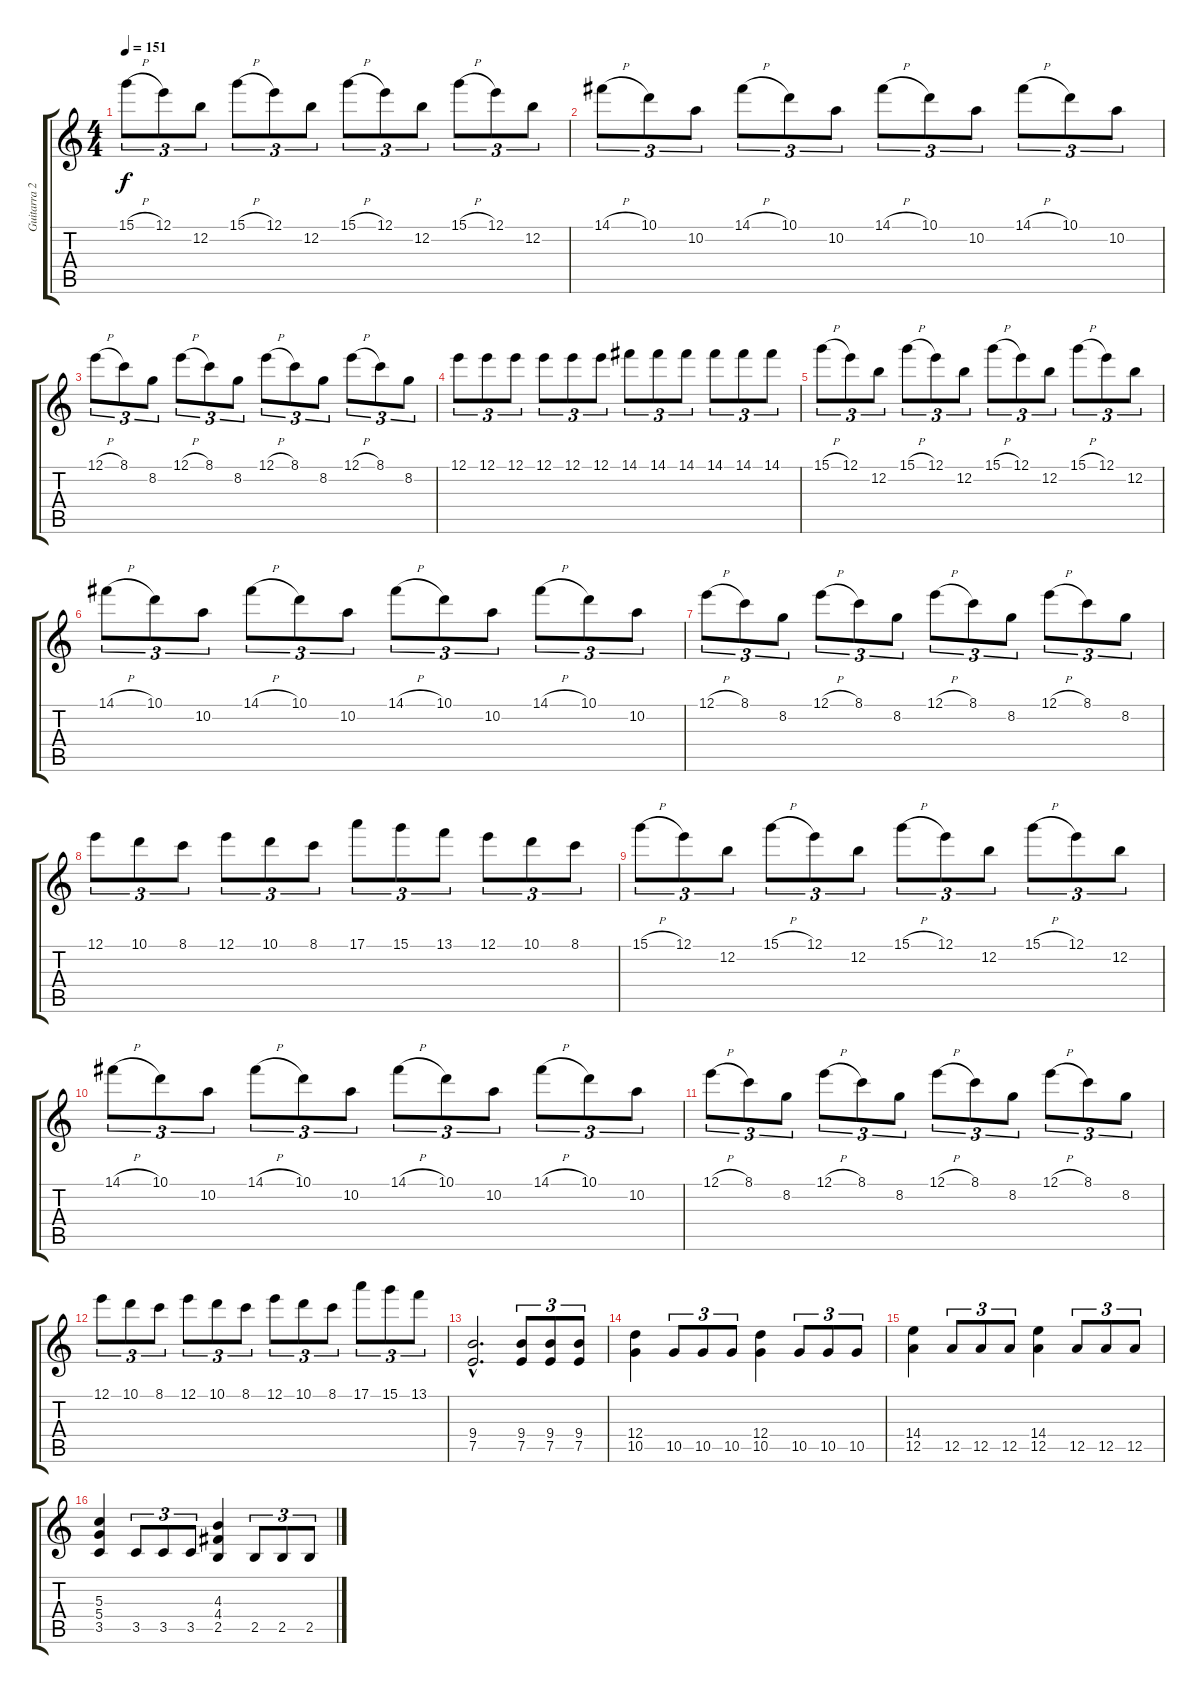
\track ("Guitarra 2/ solo" "Guitarra 2") {instrument distortionguitar}
\staff {score tabs}
\tuning (E4 B3 G3 D3 A2 E2) {hide}
\ts (4 4)
\tempo 151
\clef g2
\ks c
15.1{h}.8{tu (3 2) dy f} 12.1.8{tu (3 2)} 12.2.8{tu (3 2)} 15.1{h}.8{tu (3 2)} 12.1.8{tu (3 2)} 12.2.8{tu (3 2)} 15.1{h}.8{tu (3 2)} 12.1.8{tu (3 2)} 12.2.8{tu (3 2)} 15.1{h}.8{tu (3 2)} 12.1.8{tu (3 2)} 12.2.8{tu (3 2)} |
14.1{h}.8{tu (3 2)} 10.1.8{tu (3 2)} 10.2.8{tu (3 2)} 14.1{h}.8{tu (3 2)} 10.1.8{tu (3 2)} 10.2.8{tu (3 2)} 14.1{h}.8{tu (3 2)} 10.1.8{tu (3 2)} 10.2.8{tu (3 2)} 14.1{h}.8{tu (3 2)} 10.1.8{tu (3 2)} 10.2.8{tu (3 2)} |
12.1{h}.8{tu (3 2)} 8.1.8{tu (3 2)} 8.2.8{tu (3 2)} 12.1{h}.8{tu (3 2)} 8.1.8{tu (3 2)} 8.2.8{tu (3 2)} 12.1{h}.8{tu (3 2)} 8.1.8{tu (3 2)} 8.2.8{tu (3 2)} 12.1{h}.8{tu (3 2)} 8.1.8{tu (3 2)} 8.2.8{tu (3 2)} |
12.1.8{tu (3 2)} 12.1.8{tu (3 2)} 12.1.8{tu (3 2)} 12.1.8{tu (3 2)} 12.1.8{tu (3 2)} 12.1.8{tu (3 2)} 14.1.8{tu (3 2)} 14.1.8{tu (3 2)} 14.1.8{tu (3 2)} 14.1.8{tu (3 2)} 14.1.8{tu (3 2)} 14.1.8{tu (3 2)} |
15.1{h}.8{tu (3 2)} 12.1.8{tu (3 2)} 12.2.8{tu (3 2)} 15.1{h}.8{tu (3 2)} 12.1.8{tu (3 2)} 12.2.8{tu (3 2)} 15.1{h}.8{tu (3 2)} 12.1.8{tu (3 2)} 12.2.8{tu (3 2)} 15.1{h}.8{tu (3 2)} 12.1.8{tu (3 2)} 12.2.8{tu (3 2)} |
14.1{h}.8{tu (3 2)} 10.1.8{tu (3 2)} 10.2.8{tu (3 2)} 14.1{h}.8{tu (3 2)} 10.1.8{tu (3 2)} 10.2.8{tu (3 2)} 14.1{h}.8{tu (3 2)} 10.1.8{tu (3 2)} 10.2.8{tu (3 2)} 14.1{h}.8{tu (3 2)} 10.1.8{tu (3 2)} 10.2.8{tu (3 2)} |
12.1{h}.8{tu (3 2)} 8.1.8{tu (3 2)} 8.2.8{tu (3 2)} 12.1{h}.8{tu (3 2)} 8.1.8{tu (3 2)} 8.2.8{tu (3 2)} 12.1{h}.8{tu (3 2)} 8.1.8{tu (3 2)} 8.2.8{tu (3 2)} 12.1{h}.8{tu (3 2)} 8.1.8{tu (3 2)} 8.2.8{tu (3 2)} |
12.1.8{tu (3 2)} 10.1.8{tu (3 2)} 8.1.8{tu (3 2)} 12.1.8{tu (3 2)} 10.1.8{tu (3 2)} 8.1.8{tu (3 2)} 17.1.8{tu (3 2)} 15.1.8{tu (3 2)} 13.1.8{tu (3 2)} 12.1.8{tu (3 2)} 10.1.8{tu (3 2)} 8.1.8{tu (3 2)} |
15.1{h}.8{tu (3 2)} 12.1.8{tu (3 2)} 12.2.8{tu (3 2)} 15.1{h}.8{tu (3 2)} 12.1.8{tu (3 2)} 12.2.8{tu (3 2)} 15.1{h}.8{tu (3 2)} 12.1.8{tu (3 2)} 12.2.8{tu (3 2)} 15.1{h}.8{tu (3 2)} 12.1.8{tu (3 2)} 12.2.8{tu (3 2)} |
14.1{h}.8{tu (3 2)} 10.1.8{tu (3 2)} 10.2.8{tu (3 2)} 14.1{h}.8{tu (3 2)} 10.1.8{tu (3 2)} 10.2.8{tu (3 2)} 14.1{h}.8{tu (3 2)} 10.1.8{tu (3 2)} 10.2.8{tu (3 2)} 14.1{h}.8{tu (3 2)} 10.1.8{tu (3 2)} 10.2.8{tu (3 2)} |
12.1{h}.8{tu (3 2)} 8.1.8{tu (3 2)} 8.2.8{tu (3 2)} 12.1{h}.8{tu (3 2)} 8.1.8{tu (3 2)} 8.2.8{tu (3 2)} 12.1{h}.8{tu (3 2)} 8.1.8{tu (3 2)} 8.2.8{tu (3 2)} 12.1{h}.8{tu (3 2)} 8.1.8{tu (3 2)} 8.2.8{tu (3 2)} |
12.1.8{tu (3 2)} 10.1.8{tu (3 2)} 8.1.8{tu (3 2)} 12.1.8{tu (3 2)} 10.1.8{tu (3 2)} 8.1.8{tu (3 2)} 12.1.8{tu (3 2)} 10.1.8{tu (3 2)} 8.1.8{tu (3 2)} 17.1.8{tu (3 2)} 15.1.8{tu (3 2)} 13.1.8{tu (3 2)} |
(9.4{hac} 7.5{hac}).2{d} (9.4 7.5).8{tu (3 2)} (9.4 7.5).8{tu (3 2)} (9.4 7.5).8{tu (3 2)} |
(12.4 10.5).4 10.5.8{tu (3 2)} 10.5.8{tu (3 2)} 10.5.8{tu (3 2)} (12.4 10.5).4 10.5.8{tu (3 2)} 10.5.8{tu (3 2)} 10.5.8{tu (3 2)} |
(14.4 12.5).4 12.5.8{tu (3 2)} 12.5.8{tu (3 2)} 12.5.8{tu (3 2)} (14.4 12.5).4 12.5.8{tu (3 2)} 12.5.8{tu (3 2)} 12.5.8{tu (3 2)} |
(5.3 5.4 3.5).4 3.5.8{tu (3 2)} 3.5.8{tu (3 2)} 3.5.8{tu (3 2)} (4.3 4.4 2.5).4 2.5.8{tu (3 2)} 2.5.8{tu (3 2)} 2.5.8{tu (3 2)}
